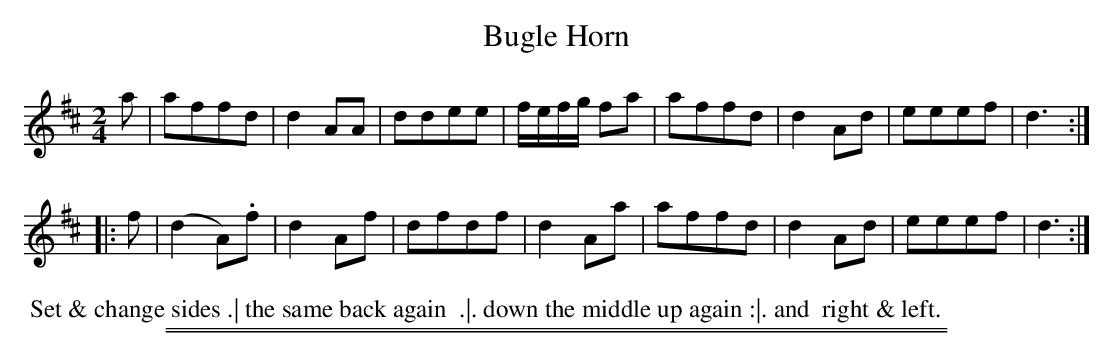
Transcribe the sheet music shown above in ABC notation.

X:1
T: Bugle Horn
M: 2/4
L: 1/8
K: D
a |\
affd | d2AA | ddee | f/e/f/g/ fa |\
affd | d2Ad | eeef | d3 :|
|: f |\
(d2A).f | d2Af | dfdf | d2Aa |\
affd | d2Ad | eeef | d3 :|
